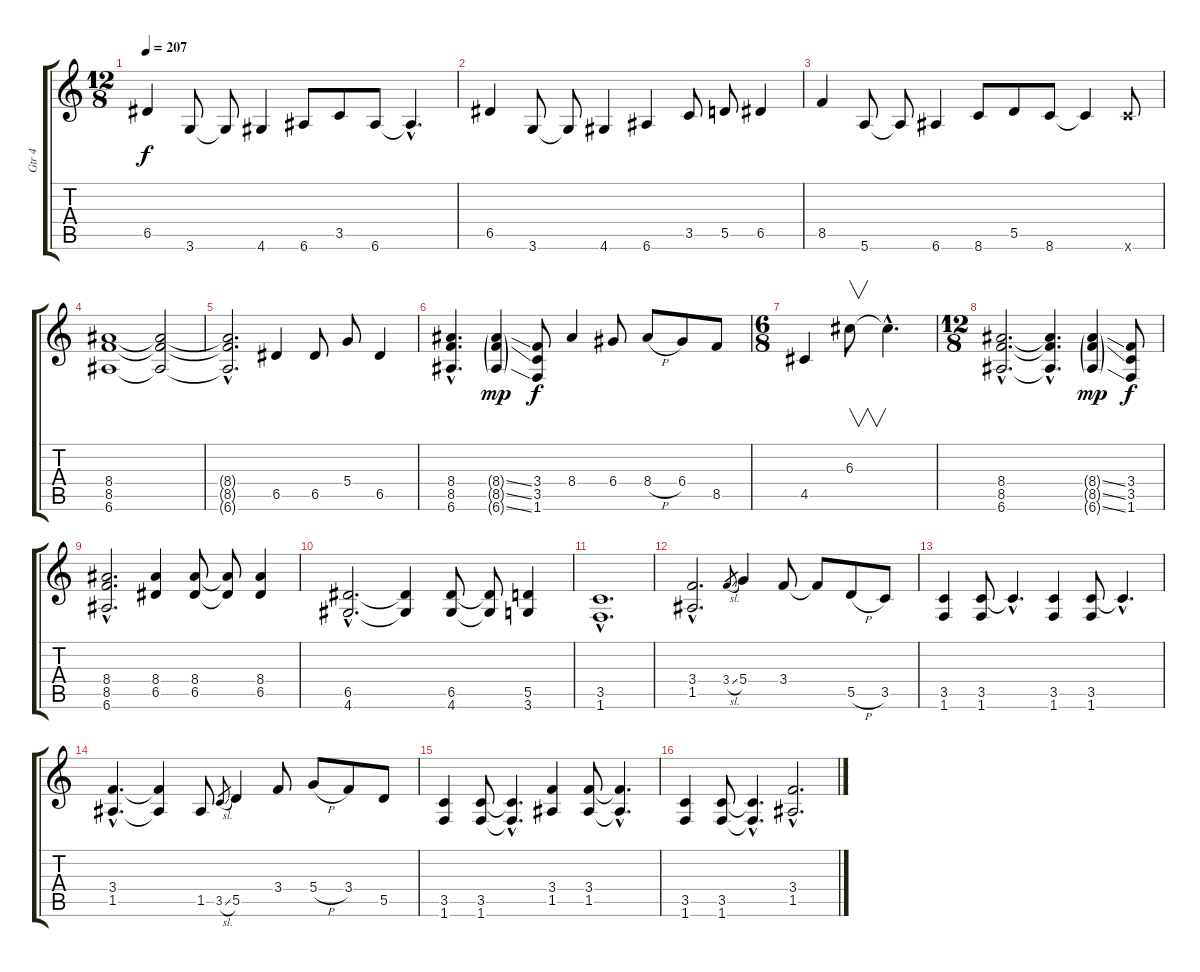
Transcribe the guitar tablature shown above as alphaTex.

\track ("Gtr 4" "Gtr 4") {instrument overdrivenguitar}
\staff {score tabs}
\tuning (E4 B3 G3 D3 A2 E2) {hide}
\ts (12 8)
\tempo 207
\clef g2
\ks c
6.5.4{dy f} 3.6.8 3.6{t}.8 4.6.4 6.6.8 3.5.8 6.6.8 6.6{hac t}.4{d} |
6.5.4 3.6.8 3.6{t}.8 4.6.4 6.6.4 3.5.8 5.5.8 6.5.4 |
8.5.4 5.6.8 5.6{t}.8 6.6.4 8.6.8 5.5.8 8.6.8 8.6{t}.4 8.6{x}.8 |
(8.4 8.5 6.6).1 (8.4{t} 8.5{t} 6.6{t}).2 |
(8.4{hac t} 8.5{hac t} 6.6{hac t}).2{d} 6.5.4 6.5.8 5.4.8 6.5.4 |
(8.4{hac} 8.5{hac} 6.6{hac}).4{d} (8.4{ss g} 8.5{ss g} 6.6{ss g}).4{dy mp} (3.4 3.5 1.6).8{dy f} 8.4.4 6.4.8 8.4{h}.8 6.4.8 8.5.8 |
\ts (6 8)
4.5.4 6.3.8{v} 6.3{hac t}.4{d} |
\ts (12 8)
(8.4{hac} 8.5{hac} 6.6{hac}).2{d} (8.4{hac t} 8.5{hac t} 6.6{hac t}).4{d} (8.4{ss g} 8.5{ss g} 6.6{ss g}).4{dy mp} (3.4 3.5 1.6).8{dy f} |
(8.4{hac} 8.5{hac} 6.6{hac}).2{d} (8.4 6.5).4 (8.4 6.5).8 (8.4{t} 6.5{t}).8 (8.4 6.5).4 |
(6.5{hac} 4.6{hac}).2{d} (6.5{t} 4.6{t}).4 (6.5 4.6).8 (6.5{t} 4.6{t}).8 (5.5 3.6).4 |
(3.5{hac} 1.6{hac}).1{d} |
(3.4{hac} 1.5{hac}).2{d} 3.4{sl}.8{gr} 5.4.4 3.4.8 3.4{t}.8 5.5{h}.8 3.5.8 |
(3.5 1.6).4 (3.5 1.6).8 3.5{hac t}.4{d} (3.5 1.6).4 (3.5 1.6).8 3.5{hac t}.4{d} |
(3.4{hac} 1.5{hac}).4{d} (3.4{t} 1.5{t}).4 1.5.8 3.5{sl}.8{gr} 5.5.4 3.4.8 5.4{h}.8 3.4.8 5.5.8 |
(3.5 1.6).4 (3.5 1.6).8 (3.5{hac t} 1.6{hac t}).4{d} (3.4 1.5).4 (3.4 1.5).8 (3.4{hac t} 1.5{hac t}).4{d} |
(3.5 1.6).4 (3.5 1.6).8 (3.5{hac t} 1.6{hac t}).4{d} (3.4{hac} 1.5{hac}).2{d}
